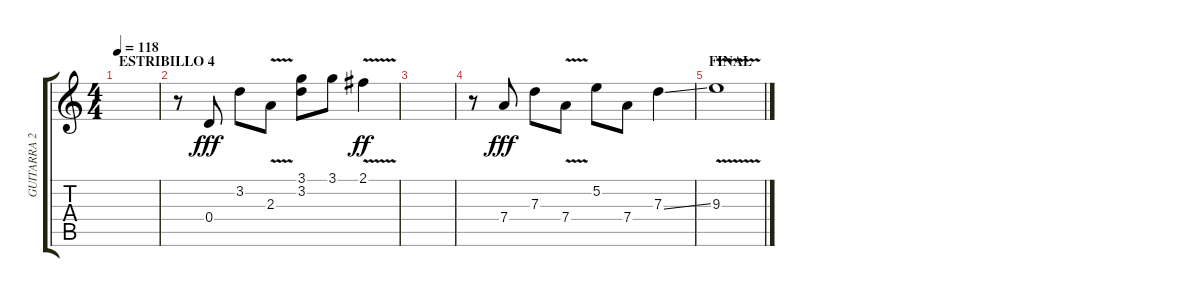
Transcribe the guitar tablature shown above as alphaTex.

\track ("GUITARRA 2" "GUITARRA 2") {instrument overdrivenguitar}
\staff {score tabs}
\tuning (E4 B3 G3 D3 A2 E2) {hide}
\ts (4 4)
\section ("" "ESTRIBILLO 4")
\tempo 118
\clef g2
\ks c
|
r.8 0.4.8{dy fff} 3.2.8 2.3{v}.8 (3.1 3.2).8 3.1.8 2.1{v}.4{dy ff} |
|
r.8 7.4.8{dy fff} 7.3.8 7.4{v}.8 5.2.8 7.4.8 7.3{ss}.4 |
\section ("" "FINAL")
9.3{v}.1
